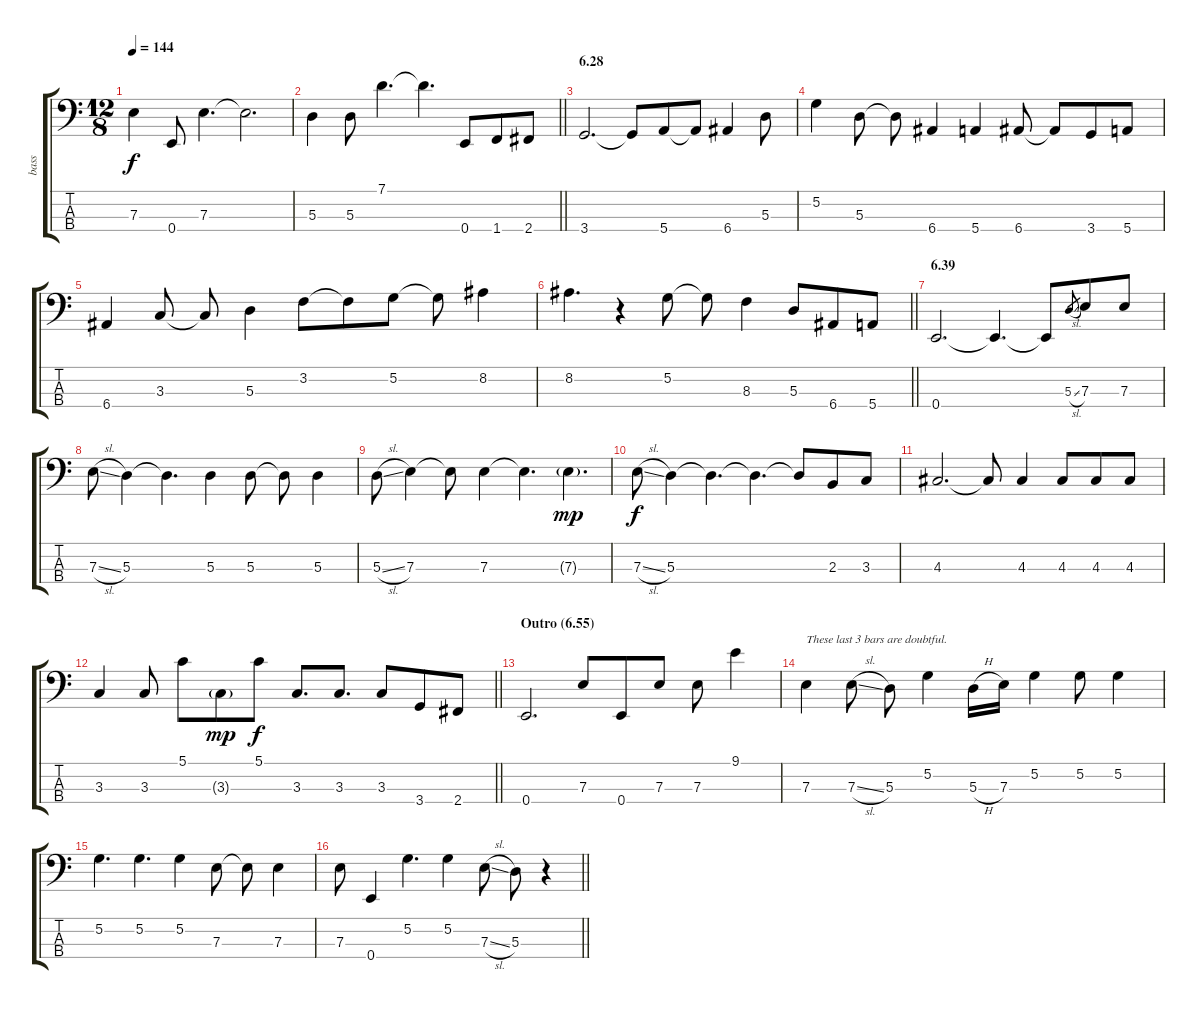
\track ("bass" "bass") {instrument electricbasspick}
\staff {score tabs}
\tuning (G2 D2 A1 E1) {hide}
\ts (12 8)
\tempo 144
\clef f4
\ks c
7.3.4{dy f} 0.4.8 7.3.4{d} 7.3{t}.2{d} |
\barLineRight lightlight
5.3.4 5.3.8 7.1.4{d} 7.1{t}.4{d} 0.4.8 1.4.8 2.4.8 |
\section ("" "6.28")
3.4.2{d} 3.4{t}.8 5.4.8 5.4{t}.8 6.4.4 5.3.8 |
5.2.4 5.3.8 5.3{t}.8 6.4.4 5.4.4 6.4.8 6.4{t}.8 3.4.8 5.4.8 |
6.4.4 3.3.8 3.3{t}.8 5.3.4 3.2.8 3.2{t}.8 5.2.8 5.2{t}.8 8.2.4 |
\barLineRight lightlight
8.2.4{d} r.4 5.2.8 5.2{t}.8 8.3.4 5.3.8 6.4.8 5.4.8 |
\section ("" "6.39")
0.4.2{d} 0.4{t}.4{d} 0.4{t}.8 5.3{sl}.8{gr} 7.3.8 7.3.8 |
7.3{sl}.8 5.3.4 5.3{t}.4{d} 5.3.4 5.3.8 5.3{t}.8 5.3.4 |
5.3{sl}.8 7.3.4 7.3{t}.8 7.3.4 7.3{t}.4{d} 7.3{g}.4{d dy mp} |
7.3{sl}.8{dy f} 5.3.4 5.3{t}.4{d} 5.3{t}.4{d} 5.3{t}.8 2.3.8 3.3.8 |
4.3.2{d} 4.3{t}.8 4.3.4 4.3.8 4.3.8 4.3.8 |
\barLineRight lightlight
3.3.4 3.3.8 5.1.8 3.3{g}.8{dy mp} 5.1.8{dy f} 3.3.8{d} 3.3.8{d} 3.3.8 3.4.8 2.4.8 |
\section ("" "Outro (6.55)")
0.4.2{d} 7.3.8 0.4.8 7.3.8 7.3.8 9.1.4 |
7.3.4{txt "These last 3 bars are doubtful."} 7.3{sl}.8 5.3.8 5.2.4 5.3{h}.16 7.3.16 5.2.4 5.2.8 5.2.4 |
5.2.4{d} 5.2.4{d} 5.2.4 7.3.8 7.3{t}.8 7.3.4 |
\barLineRight lightlight
7.3.8 0.4.4 5.2.4{d} 5.2.4 7.3{sl}.8 5.3.8 r.4
